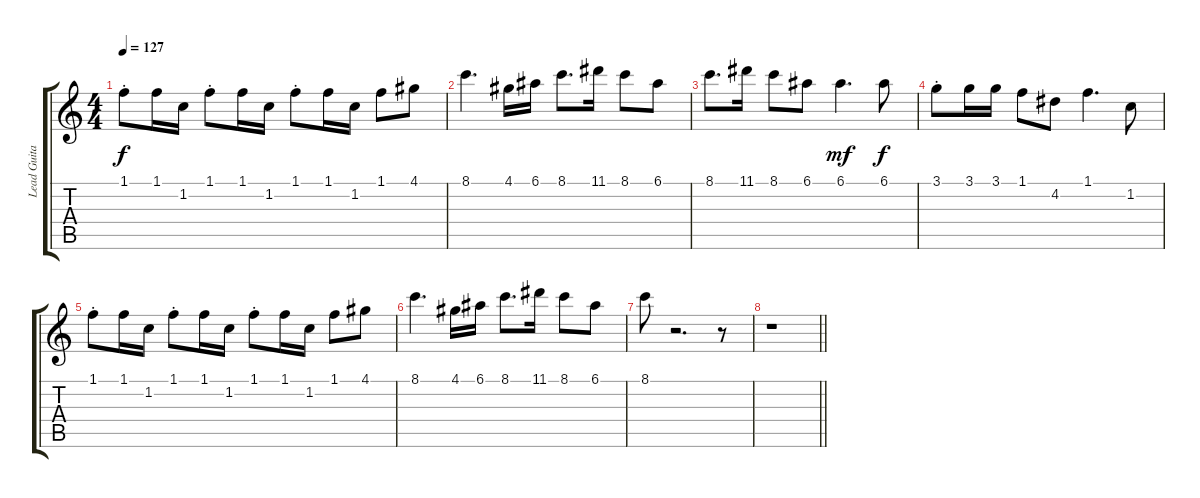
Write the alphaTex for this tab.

\track ("Lead Guitar" "Lead Guita") {instrument distortionguitar}
\staff {score tabs}
\tuning (E4 B3 G3 D3 A2 E2) {hide}
\ts (4 4)
\tempo 127
\clef g2
\ks c
1.1{st}.8{dy f} 1.1.16 1.2.16 1.1{st}.8 1.1.16 1.2.16 1.1{st}.8 1.1.16 1.2.16 1.1.8 4.1.8 |
8.1.4{d} 4.1.16 6.1.16 8.1.8{d} 11.1.16 8.1.8 6.1.8 |
8.1.8{d} 11.1.16 8.1.8 6.1.8 6.1.4{d dy mf} 6.1.8{dy f} |
3.1{st}.8 3.1.16 3.1.16 1.1.8 4.2.8 1.1.4{d} 1.2.8 |
1.1{st}.8 1.1.16 1.2.16 1.1{st}.8 1.1.16 1.2.16 1.1{st}.8 1.1.16 1.2.16 1.1.8 4.1.8 |
8.1.4{d} 4.1.16 6.1.16 8.1.8{d} 11.1.16 8.1.8 6.1.8 |
8.1.8 r.2{d} r.8 |
\barLineRight lightlight
r.1
